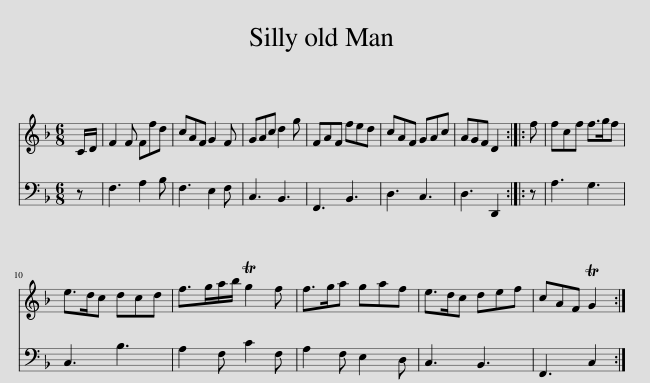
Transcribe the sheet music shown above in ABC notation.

X:1
%%score 1 2
L:1/8
M:6/8
I:linebreak $
K:F
V:1 treble
V:2 bass
V:1
 C/D/ | F2 F Ffd | cAF G2 F | GAc d2 g | FAF fed | %5
 cAF GAc | AGF D2 :: f | fcf f>gf |$ e>dc dcd | %10
 f>ga/b/ Tg2 f | f>ga gaf | e>dc def | cAF TG2 :| %14
V:2
 z | F,3 A,2 B, | F,3 E,2 F, | C,3 B,,3 | F,,3 B,,3 | %5
 D,3 C,3 | D,3 D,,2 :: z | A,3 G,3 |$ C,3 B,3 | %10
 A,2 F, C2 F, | A,2 F, E,2 D, | C,3 B,,3 | F,,3 C,2 :| %14
